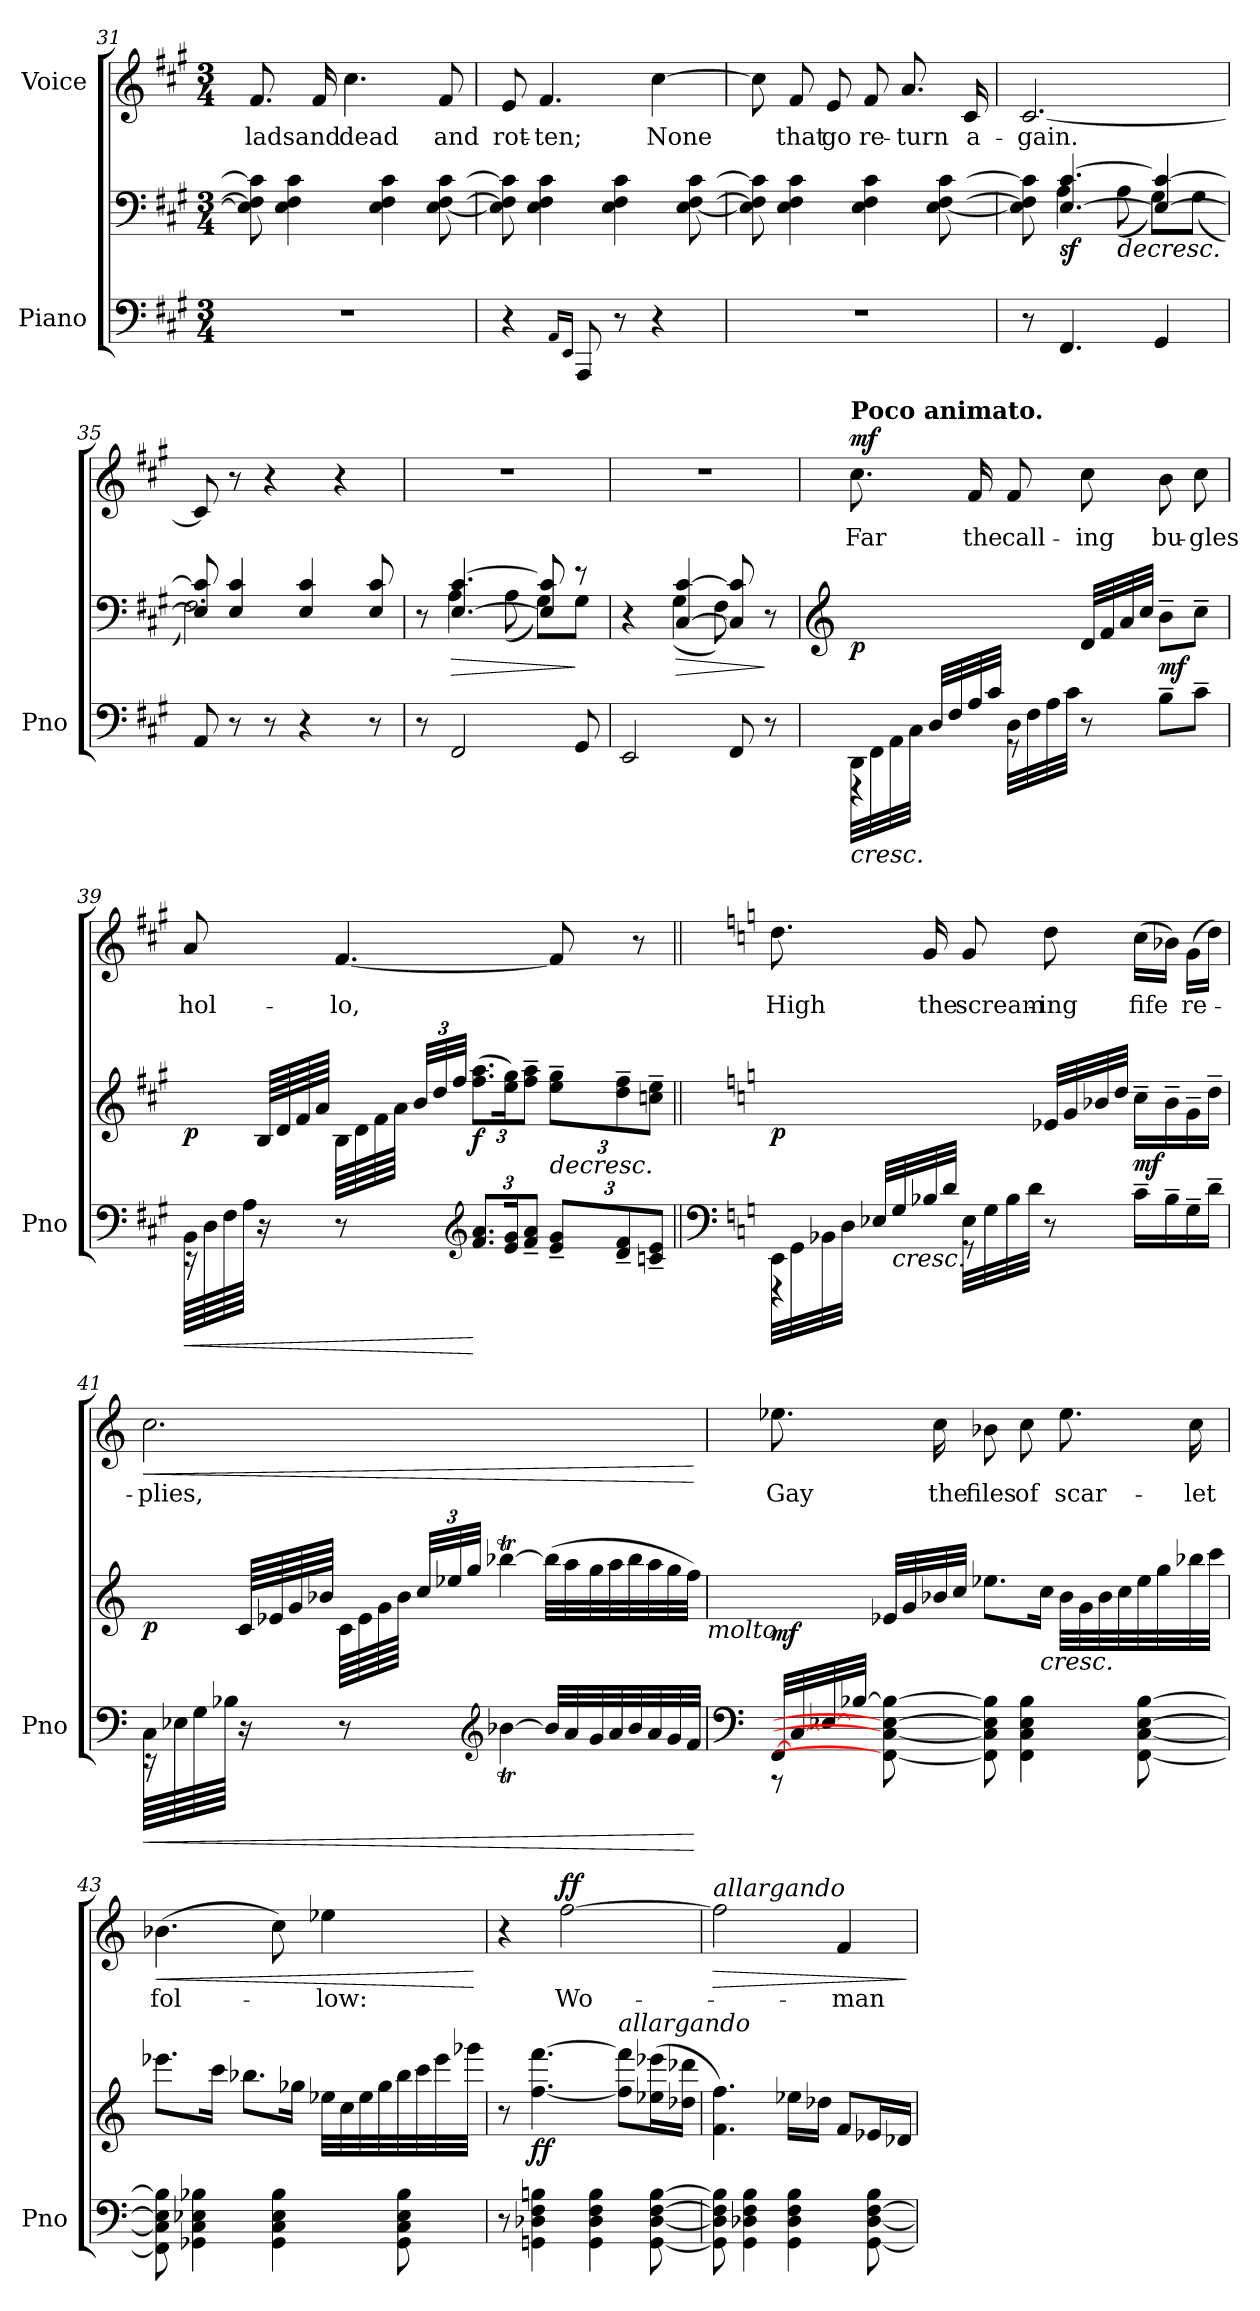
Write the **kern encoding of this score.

**kern	**kern	**dynam	**kern	**text	**dynam
*part2	*part2	*part2	*part1	*part1	*part1
*staff3	*staff2	*staff2/3	*staff1	*staff1	*staff1
*I"Piano	*	*	*I"Voice	*	*
*I'Pno	*	*	*	*	*
*clefF4	*clefF4	*	*clefG2	*	*
*k[f#c#g#]	*k[f#c#g#]	*	*k[f#c#g#]	*	*
*M3/4	*M3/4	*	*M3/4	*	*
=31	=31	=31	=31	=31	=31
2.r	8E\] 8F#\] 8c#\]	.	8.f#/	lads	.
.	4E\ 4F#\ 4c#\	.	.	.	.
.	.	.	16f#/	and	.
.	.	.	4.cc#\	dead	.
.	4E\ 4F#\ 4c#\	.	.	.	.
.	[8E\ [8F#\ [8c#\	.	8f#/	and	.
=32	=32	=32	=32	=32	=32
4r	8E\] 8F#\] 8c#\]	.	8e/	rot-	.
.	4E\ 4F#\ 4c#\	.	4.f#/	-ten;	.
16qAA/LL	.	.	.	.	.
16qEE/JJ	.	.	.	.	.
8AAA/	.	.	.	.	.
8r	4E\ 4F#\ 4c#\	.	.	.	.
4r	.	.	[4cc#\	None	.
.	[8E\ [8F#\ [8c#\	.	.	.	.
=33	=33	=33	=33	=33	=33
2.r	8E\] 8F#\] 8c#\]	.	8cc#\]	.	.
.	4E\ 4F#\ 4c#\	.	8f#/	that	.
.	.	.	8e/	go	.
.	4E\ 4F#\ 4c#\	.	8f#/	re-	.
.	.	.	8.a/	-turn	.
.	[8E\ [8F#\ [8c#\	.	.	.	.
.	.	.	16c#/	a-	.
=34	=34	=34	=34	=34	=34
*	*^	*	*	*	*
8r	8E\] 8F#\] 8c#\]	8ryy	.	[2.c#/	-gain.	.
!	!	!	!LO:DY:b	!	!	!
4.FF#/	[<4.E/ [4.c#/	4A\	sf	.	.	.
!	!	!	!LO:HP:b	!	!	!
.	.	(>8A\	>	.	.	.
4GG#/	4E/_ 4c#/_	8G#\L)	.	.	.	.
.	.	(>8G#\J	.	.	.	.
=35	=35	=35	=35	=35	=35	=35
8AA/	8E/] 8c#/]	2.F#\)	.	8c#/]	.	.
8r	4E/ 4c#/	.	.	8r	.	.
8r	.	.	.	4r	.	.
4r	4E/ 4c#/	.	.	.	.	.
.	.	.	.	4r	.	.
8r	8E/ 8c#/	.	.	.	.	.
=36	=36	=36	=36	=36	=36	=36
8r	8r	8ryy	.	2.r	.	.
!	!	!	!LO:HP:b	!	!	!
2FF#/	[<4.E/ [4.c#/	4A\	>	.	.	.
.	.	(>8A\	.	.	.	.
.	8E/] 8c#/]	8G#\L)	.	.	.	.
8GG#/	8r	8G#\J	]	.	.	.
=37	=37	=37	=37	=37	=37	=37
2EE/	4r	4ryy	.	2.r	.	.
!	!	!	!LO:HP:b	!	!	!
.	[<4C#/ [4c#/	(4G#\	>	.	.	.
8FF#/	8C#/] 8c#/]	8F#\)	.	.	.	.
8r	8r	8ryy	]	.	.	.
*	*v	*v	*	*	*	*
=38	=38	=38	=38	=38	=38
*	*clefG2	*	*	*	*
*	*^	*	*	*	*
!	!	!	!	!LO:TX:a:B:t=Poco animato.	!	!
!	!	!	!LO:HP:b=2	!	!	!
*^	*	*	*	*	*	*
!	!	!	!	!LO:DY:n=1:b	!	!	!LO:DY:a
*	*	*v	*v	*	*	*	*
(>32DD\LLL	4r	4.ryy	< p	8.cc#\	Far	mf
32FF#\	.	.	.	.	.	.
32AA\	.	.	.	.	.	.
32C#\JJJ	.	.	.	.	.	.
32D/LLL	.	.	.	.	.	.
32F#/	.	.	.	.	.	.
32A/	.	.	.	16f#/	the	.
32c#/JJJ	.	.	.	.	.	.
32D\LLL	8r	.	.	8f#/	call-	.
32F#\	.	.	.	.	.	.
32A\	.	.	.	.	.	.
32c#\JJJ	.	.	.	.	.	.
4.ryy	8r	32d/LLL	.	8cc#\	-ing	.
.	.	32f#/	.	.	.	.
.	.	32a/	.	.	.	.
.	.	32cc#/JJJ)	.	.	.	.
!	!	!	!LO:DY:n=2:b	!	!	!
.	8B~\L	8b~\L	] mf	8b\	bu-	.
.	8c#~\J	8cc#~\J	.	8cc#\	-gles	.
=39	=39	=39	=39	=39	=39	=39
!	!	!	!LO:HP:b=2	!	!	!
!	!	!	!LO:DY:n=1:b	!	!	!
(>64BB\LLLL	16r	16ryy	< p	8a/	hol-	.
64D\	.	.	.	.	.	.
64F#\	.	.	.	.	.	.
64A\JJJJ	.	.	.	.	.	.
2ryy	16r	64B/LLLL	.	.	.	.
.	.	64d/	.	.	.	.
.	.	64f#/	.	.	.	.
.	.	64a/JJJJ	.	.	.	.
.	8r	64B\LLLL	.	[4.f#/	-lo,	.
.	.	64d\	.	.	.	.
.	.	64f#\	.	.	.	.
.	.	64a\JJJJ	.	.	.	.
*	*	*Xbrackettup	*	*	*	*
.	.	48b/LLL	.	.	.	.
.	.	48dd/	.	.	.	.
.	.	48ff#/JJJ)	.	.	.	.
*clefG2	*	*	*	*	*	*
*	*Xbrackettup	*	*	*	*	*
!	!	!	!LO:DY:n=2:b	!	!	!
.	12.f#/ 12.a/L	(12.ff#\ 12.aa\L	[ f	.	.	.
.	24e/ 24g#/K	24ee\ 24gg#\K)	.	.	.	.
.	12f#/~ 12a/~J	12ff#\~ 12aa\~J	.	.	.	.
!	!	!	!LO:HP:b	!	!	!
.	12e/~ 12g#/~L	12ee\~ 12gg#\~L	>	8f#/]	.	.
8.ryy	.	.	.	.	.	.
.	12d/~ 12f#/~	12dd\~ 12ff#\~	.	.	.	.
.	.	.	.	8r	.	.
.	12cn/~ 12e/~J	12ccn\~ 12ee\~J	.	.	.	.
*v	*v	*	*	*	*	*
.	.	[	.	.	.
=40||	=40||	=40||	=40||	=40||	=40||
*clefF4	*	*	*	*	*
*k[]	*k[]	*	*k[]	*	*
*^	*	*	*	*	*
!	!	!	!LO:DY:b	!	!	!
(>32EE\LLL	4r	4.ryy	p	8.dd\	High	.
32GG\	.	.	.	.	.	.
32BB-X\	.	.	.	.	.	.
32D\JJJ	.	.	.	.	.	.
32E-X/LLL	.	.	.	.	.	.
!	!	!	!LO:HP:b=2	!	!	!
32G/	.	.	<	.	.	.
32B-X/	.	.	.	16g/	the	.
32d/JJJ	.	.	.	.	.	.
32E-\LLL	8r	.	.	8g/	scream-	.
32G\	.	.	.	.	.	.
32B-\	.	.	.	.	.	.
32d\JJJ	.	.	.	.	.	.
4.ryy	8r	32e-X/LLL	.	8dd\	-ing	.
.	.	32g/	.	.	.	.
.	.	32b-X/	.	.	.	.
.	.	32dd/JJJ)	]	.	.	.
!	!	!	!LO:DY:b	!	!	!
.	16c~\LL	16cc~\LL	mf	(16cc\LL	fife	.
.	16B-~\	16b-~\	.	16b-X\JJ)	.	.
.	16G~\	16g~\	.	(16g\LL	re-	.
.	16d~\JJ	16dd~\JJ	.	16dd\JJ)	.	.
=41	=41	=41	=41	=41	=41	=41
!	!	!	!LO:HP:b=2	!	!	!LO:HP:b
!	!	!	!LO:DY:n=1:b	!	!	!
(64C\LLLL	16r	16ryy	< p	2.cc\	plies,	<
64E-X\	.	.	.	.	.	.
64G\	.	.	.	.	.	.
64B-X\JJJJ	.	.	.	.	.	.
2ryy	16r	64c/LLLL	.	.	.	.
.	.	64e-X/	.	.	.	.
.	.	64g/	.	.	.	.
.	.	64b-X/JJJJ	.	.	.	.
.	8r	64c\LLLL	.	.	.	.
.	.	64e-\	.	.	.	.
.	.	64g\	.	.	.	.
.	.	64b-\JJJJ	.	.	.	.
.	.	48cc/LLL	.	.	.	.
.	.	48ee-X/	.	.	.	.
.	.	48gg/JJJ	.	.	.	.
*clefG2	*	*	*	*	*	*
.	[4b-XT\	[4bb-XT\)	.	.	.	.
.	32b-/LLL]	(32bb-\LLL]	.	.	.	.
.	32a/	32aa\	.	.	.	.
8.ryy	32g/	32gg\	.	.	.	.
.	32a/	32aa\	.	.	.	.
.	32b-/	32bb-\	.	.	.	.
.	32a/	32aa\	.	.	.	.
.	32g/	32gg\	.	.	.	.
.	32f/JJJ	32ff\JJJ)	.	.	.	.
*v	*v	*	*	*	*	*
.	.	[	.	.	[
!	!LO:TX:b:i:t=molto	!	!	!	!
=42	=42	=42	=42	=42	=42
*clefF4	*	*	*	*	*
*^	*	*	*	*	*
!	!	!	!LO:DY:b	!	!	!LO:DY:a
!	!	!	!	!	!	!LO:DY:n=1:a
([<32FF/LLL	8r	8ryy	mf	8.ee-X\	-Gay	f other-dynamics
[<32C/	.	.	.	.	.	.
[<32E-X/	.	.	.	.	.	.
[32B-X/JJJ	.	.	.	.	.	.
2ryy	8FF\_ 8C\_ 8E-\_ 8B-\_	32e-X/LLL	.	.	.	.
.	.	32g/	.	.	.	.
.	.	32b-X/	.	16cc\	the	.
.	.	32cc/JJJ	.	.	.	.
.	8FF\] 8C\] 8E-\] 8B-\]	8.ee-X\L	.	8b-X\	files	.
.	4FF\ 4C\ 4E-\ 4B-\	.	.	8cc\	of	.
!	!	!LO:TX:b:i:t=cresc.	!	!	!	!
.	.	16cc\Jk	.	.	.	.
.	.	32b-\LLL	.	8.ee-\	scar-	.
.	.	32g\	.	.	.	.
.	.	32b-\	.	.	.	.
.	.	32cc\	.	.	.	.
8ryy	[8FF\ [>8C\ [8E-\ [8B-\	32ee-\	.	.	.	.
.	.	32gg\	.	.	.	.
.	.	32bb-X\	.	16cc\	-let	.
.	.	32ccc\JJJ	.	.	.	.
*v	*v	*	*	*	*	*
=43	=43	=43	=43	=43	=43
!	!	!	!	!	!LO:HP:b
8FF\] 8C\] 8E-\] 8B-\]	8.eee-X\L	.	(4.b-X\	fol-	<
4GG-X\ 4C\ 4E-X\ 4B-X\	.	.	.	.	.
.	16ccc\Jk	.	.	.	.
.	8.bb-X\L	.	.	.	.
4GG-\ 4C\ 4E-\ 4B-\	.	.	8cc\)	.	.
.	16gg-X\Jk	.	.	.	.
.	32ee-X\LLL	.	4ee-X\	-low:	.
.	32cc\	.	.	.	.
.	32ee-\	.	.	.	.
.	32gg-\	.	.	.	.
8GG-\ 8C\ 8E-\ 8B-\	32bb-\	.	.	.	.
.	32ccc\	.	.	.	.
.	32eee-\	.	.	.	.
.	32ggg-X\JJJ)	.	.	.	.
.	.	.	.	.	[
=44	=44	=44	=44	=44	=44
8r	8r	.	4r	.	.
!	!	!LO:DY:b	!	!	!
4GGn\ 4D-X\ 4F\ 4Bn\	[4.ff\ [4.fff\	ff	.	.	.
!	!	!	!	!	!LO:DY:a
.	.	.	[2ff\	Wo-	ff
4GG\ 4D-\ 4F\ 4B\	.	.	.	.	.
!	!LO:TX:i:t=allargando	!	!	!	!
.	8ff\] 8fff\]L	.	.	.	.
[8GG\ [8D-\ [8F\ [8B\	(16ee-X\ 16eee-X\L	.	.	.	.
.	16dd-X\ 16ddd-X\JJ	.	.	.	.
=45	=45	=45	=45	=45	=45
!	!	!	!LO:TX:i:t=allargando	!	!
!	!	!	!	!	!LO:HP:b
8GG\] 8D-\] 8F\] 8B\]	4.f\ 4.ff\)	.	2ff\]	.	>
4GG\ 4D-X\ 4F\ 4B\	.	.	.	.	.
4GG\ 4D-\ 4F\ 4B\	16ee-X\LL	.	.	.	.
.	16dd-X\JJ	.	.	.	.
.	8f/L	.	4f/	-man	.
[8GG\ [8D-\ [8F\ 8B\	16e-X/L	.	.	.	.
.	16d-X/JJ	.	.	.	.
.	.	[	.	.	]
=	=	=	=	=	=
*-	*-	*-	*-	*-	*-
